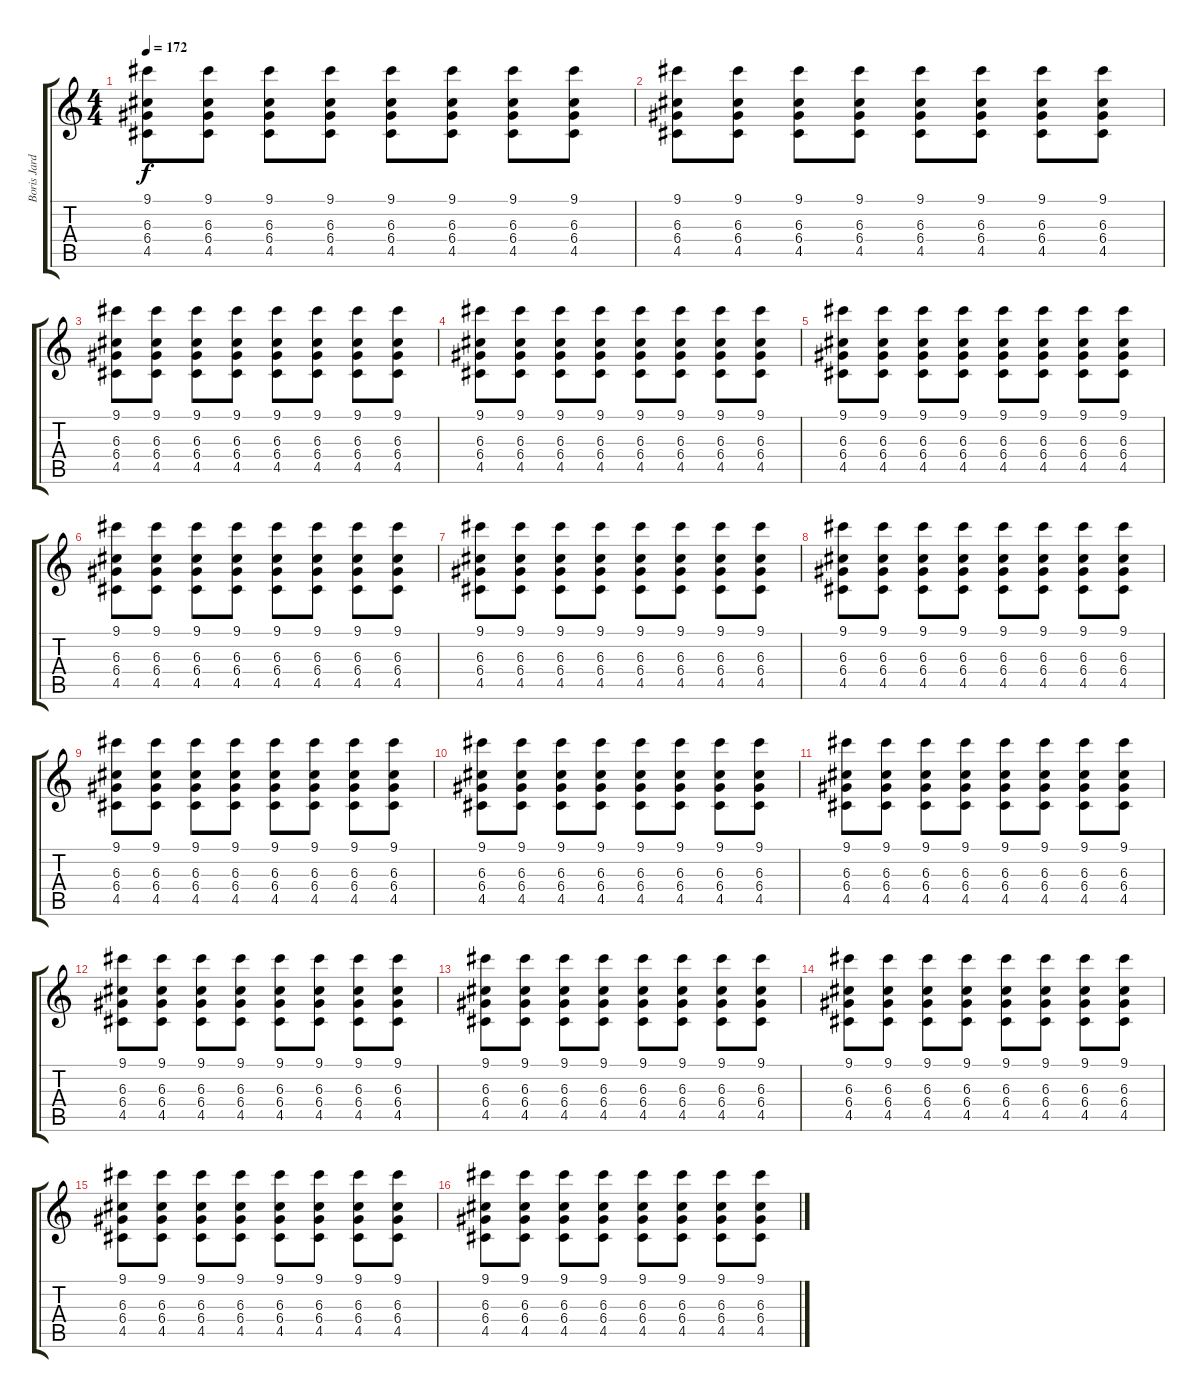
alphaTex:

\track ("Boris Jardel" "Boris Jard") {instrument distortionguitar}
\staff {score tabs}
\tuning (E4 B3 G3 D3 A2 E2) {hide}
\ts (4 4)
\tempo 172
\clef g2
\ks c
(9.1 6.3 6.4 4.5).8{dy f volume 9 instrument acousticguitarsteel} (9.1 6.3 6.4 4.5).8 (9.1 6.3 6.4 4.5).8 (9.1 6.3 6.4 4.5).8 (9.1 6.3 6.4 4.5).8 (9.1 6.3 6.4 4.5).8 (9.1 6.3 6.4 4.5).8 (9.1 6.3 6.4 4.5).8 |
(9.1 6.3 6.4 4.5).8 (9.1 6.3 6.4 4.5).8 (9.1 6.3 6.4 4.5).8 (9.1 6.3 6.4 4.5).8 (9.1 6.3 6.4 4.5).8 (9.1 6.3 6.4 4.5).8 (9.1 6.3 6.4 4.5).8 (9.1 6.3 6.4 4.5).8 |
(9.1 6.3 6.4 4.5).8 (9.1 6.3 6.4 4.5).8 (9.1 6.3 6.4 4.5).8 (9.1 6.3 6.4 4.5).8 (9.1 6.3 6.4 4.5).8 (9.1 6.3 6.4 4.5).8 (9.1 6.3 6.4 4.5).8 (9.1 6.3 6.4 4.5).8 |
(9.1 6.3 6.4 4.5).8 (9.1 6.3 6.4 4.5).8 (9.1 6.3 6.4 4.5).8 (9.1 6.3 6.4 4.5).8 (9.1 6.3 6.4 4.5).8 (9.1 6.3 6.4 4.5).8 (9.1 6.3 6.4 4.5).8 (9.1 6.3 6.4 4.5).8 |
(9.1 6.3 6.4 4.5).8 (9.1 6.3 6.4 4.5).8 (9.1 6.3 6.4 4.5).8 (9.1 6.3 6.4 4.5).8 (9.1 6.3 6.4 4.5).8 (9.1 6.3 6.4 4.5).8 (9.1 6.3 6.4 4.5).8 (9.1 6.3 6.4 4.5).8 |
(9.1 6.3 6.4 4.5).8 (9.1 6.3 6.4 4.5).8 (9.1 6.3 6.4 4.5).8 (9.1 6.3 6.4 4.5).8 (9.1 6.3 6.4 4.5).8 (9.1 6.3 6.4 4.5).8 (9.1 6.3 6.4 4.5).8 (9.1 6.3 6.4 4.5).8 |
(9.1 6.3 6.4 4.5).8 (9.1 6.3 6.4 4.5).8 (9.1 6.3 6.4 4.5).8 (9.1 6.3 6.4 4.5).8 (9.1 6.3 6.4 4.5).8 (9.1 6.3 6.4 4.5).8 (9.1 6.3 6.4 4.5).8 (9.1 6.3 6.4 4.5).8 |
(9.1 6.3 6.4 4.5).8 (9.1 6.3 6.4 4.5).8 (9.1 6.3 6.4 4.5).8 (9.1 6.3 6.4 4.5).8 (9.1 6.3 6.4 4.5).8 (9.1 6.3 6.4 4.5).8 (9.1 6.3 6.4 4.5).8 (9.1 6.3 6.4 4.5).8 |
(9.1 6.3 6.4 4.5).8 (9.1 6.3 6.4 4.5).8 (9.1 6.3 6.4 4.5).8 (9.1 6.3 6.4 4.5).8 (9.1 6.3 6.4 4.5).8 (9.1 6.3 6.4 4.5).8 (9.1 6.3 6.4 4.5).8 (9.1 6.3 6.4 4.5).8 |
(9.1 6.3 6.4 4.5).8 (9.1 6.3 6.4 4.5).8 (9.1 6.3 6.4 4.5).8 (9.1 6.3 6.4 4.5).8 (9.1 6.3 6.4 4.5).8 (9.1 6.3 6.4 4.5).8 (9.1 6.3 6.4 4.5).8 (9.1 6.3 6.4 4.5).8 |
(9.1 6.3 6.4 4.5).8 (9.1 6.3 6.4 4.5).8 (9.1 6.3 6.4 4.5).8 (9.1 6.3 6.4 4.5).8 (9.1 6.3 6.4 4.5).8 (9.1 6.3 6.4 4.5).8 (9.1 6.3 6.4 4.5).8 (9.1 6.3 6.4 4.5).8 |
(9.1 6.3 6.4 4.5).8 (9.1 6.3 6.4 4.5).8 (9.1 6.3 6.4 4.5).8 (9.1 6.3 6.4 4.5).8 (9.1 6.3 6.4 4.5).8 (9.1 6.3 6.4 4.5).8 (9.1 6.3 6.4 4.5).8 (9.1 6.3 6.4 4.5).8 |
(9.1 6.3 6.4 4.5).8 (9.1 6.3 6.4 4.5).8 (9.1 6.3 6.4 4.5).8 (9.1 6.3 6.4 4.5).8 (9.1 6.3 6.4 4.5).8 (9.1 6.3 6.4 4.5).8 (9.1 6.3 6.4 4.5).8 (9.1 6.3 6.4 4.5).8 |
(9.1 6.3 6.4 4.5).8 (9.1 6.3 6.4 4.5).8 (9.1 6.3 6.4 4.5).8 (9.1 6.3 6.4 4.5).8 (9.1 6.3 6.4 4.5).8 (9.1 6.3 6.4 4.5).8 (9.1 6.3 6.4 4.5).8 (9.1 6.3 6.4 4.5).8 |
(9.1 6.3 6.4 4.5).8 (9.1 6.3 6.4 4.5).8 (9.1 6.3 6.4 4.5).8 (9.1 6.3 6.4 4.5).8 (9.1 6.3 6.4 4.5).8 (9.1 6.3 6.4 4.5).8 (9.1 6.3 6.4 4.5).8 (9.1 6.3 6.4 4.5).8 |
(9.1 6.3 6.4 4.5).8 (9.1 6.3 6.4 4.5).8 (9.1 6.3 6.4 4.5).8 (9.1 6.3 6.4 4.5).8 (9.1 6.3 6.4 4.5).8 (9.1 6.3 6.4 4.5).8 (9.1 6.3 6.4 4.5).8 (9.1 6.3 6.4 4.5).8
